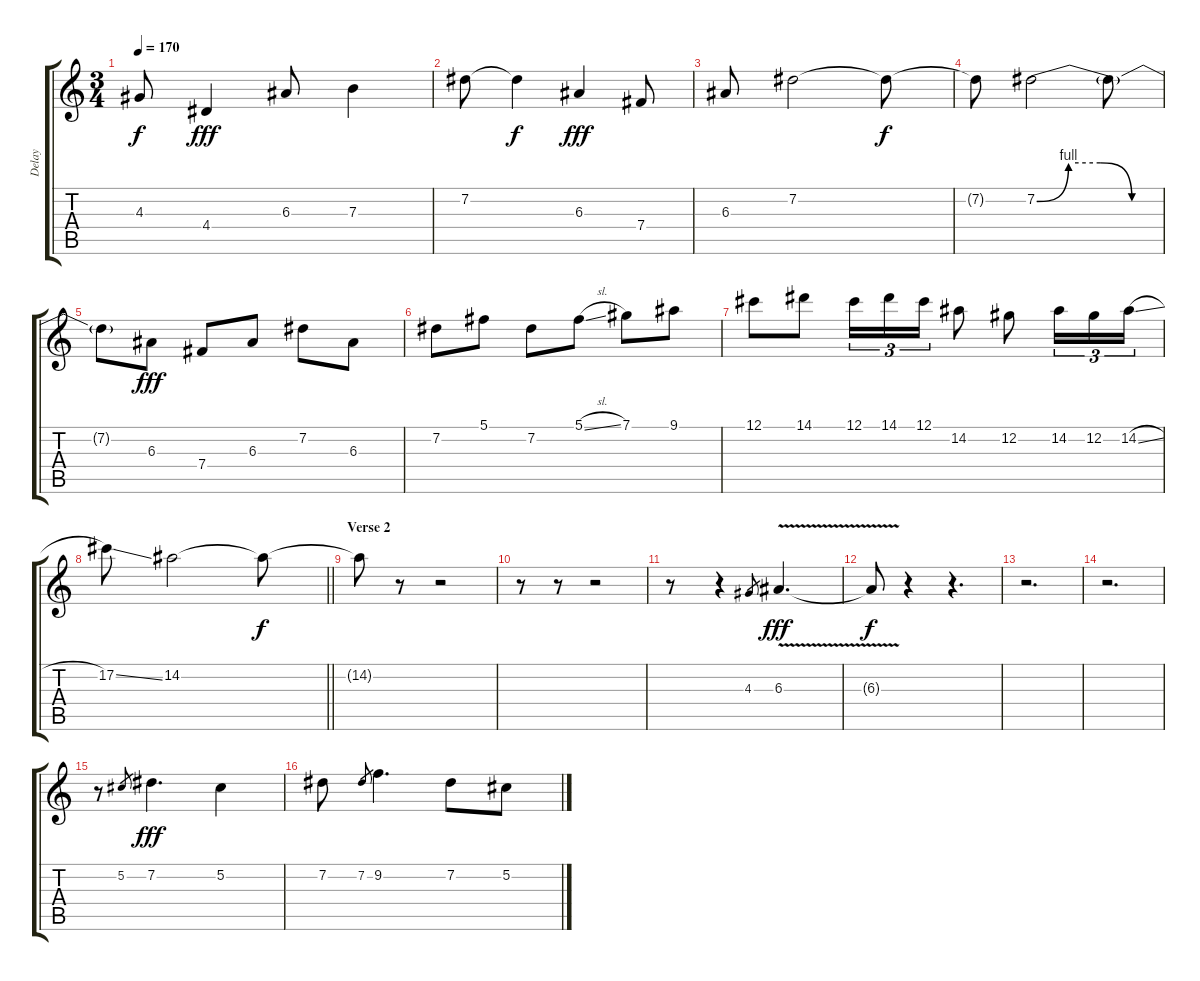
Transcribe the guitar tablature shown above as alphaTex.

\track ("Delay" "Delay") {instrument distortionguitar}
\staff {score tabs}
\tuning (Db4 Ab3 E3 B2 Gb2 B1) {hide}
\ts (3 4)
\tempo 170
\clef g2
\ks c
4.3{t}.8{dy f} 4.4.4{dy fff} 6.3.8 7.3.4 |
7.2.8 7.2{t}.4{dy f} 6.3.4{dy fff} 7.4.8 |
6.3.8 7.2.2 7.2{t}.8{dy f} |
7.2{t}.8 7.2{be (custom 0 0 15 4 30 4 45 0 60 0)}.2 7.2{t}.8 |
7.2{t}.8 6.3.8{dy fff} 7.4.8 6.3.8 7.2.8 6.3.8 |
7.2.8 5.1.8 7.2.8 5.1{sl}.8 7.1.8 9.1.8 |
12.1.8 14.1.8 12.1.16{tu (3 2)} 14.1.16{tu (3 2)} 12.1.16{tu (3 2)} 14.2.8 12.2.8 14.2.16{tu (3 2)} 12.2.16{tu (3 2)} 14.2{sl}.16{tu (3 2)} |
\barLineRight lightlight
17.2{ss}.8 14.2.2 14.2{t}.8{dy f} |
\section ("" "Verse 2")
14.2{t}.8 r.8 r.2 |
r.8 r.8 r.2 |
r.8 r.4{instrument guitarharmonics} 4.3.8{gr} 6.3{v}.4{d dy fff} |
6.3{t}.8{dy f} r.4 r.4{d} |
r.2{d} |
r.2{d} |
r.8 5.2.8{gr} 7.2.4{d dy fff instrument distortionguitar} 5.2.4 |
7.2.8 7.2.8{gr} 9.2.4{d} 7.2.8 5.2.8
